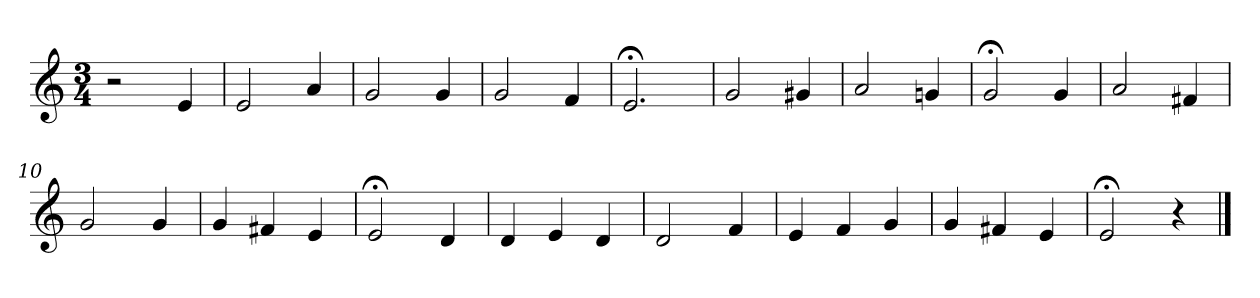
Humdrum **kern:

**kern
*part1
*staff1
*clefG2
*M3/4
=1
2r
4e
=2
2e
4a
=3
2g
4g
=4
2g
4f
=5
2.e;<
=6
2g
4g#X
=7
2a
4gn
=8
2g;<
4g
=9
2a
4f#X
=10
2g
4g
=11
4g
4f#X
4e
=12
2e;<
4d
=13
4d
4e
4d
=14
2d
4f
=15
4e
4f
4g
=16
4g
4f#X
4e
=17
2e;<
4r
==
*-
